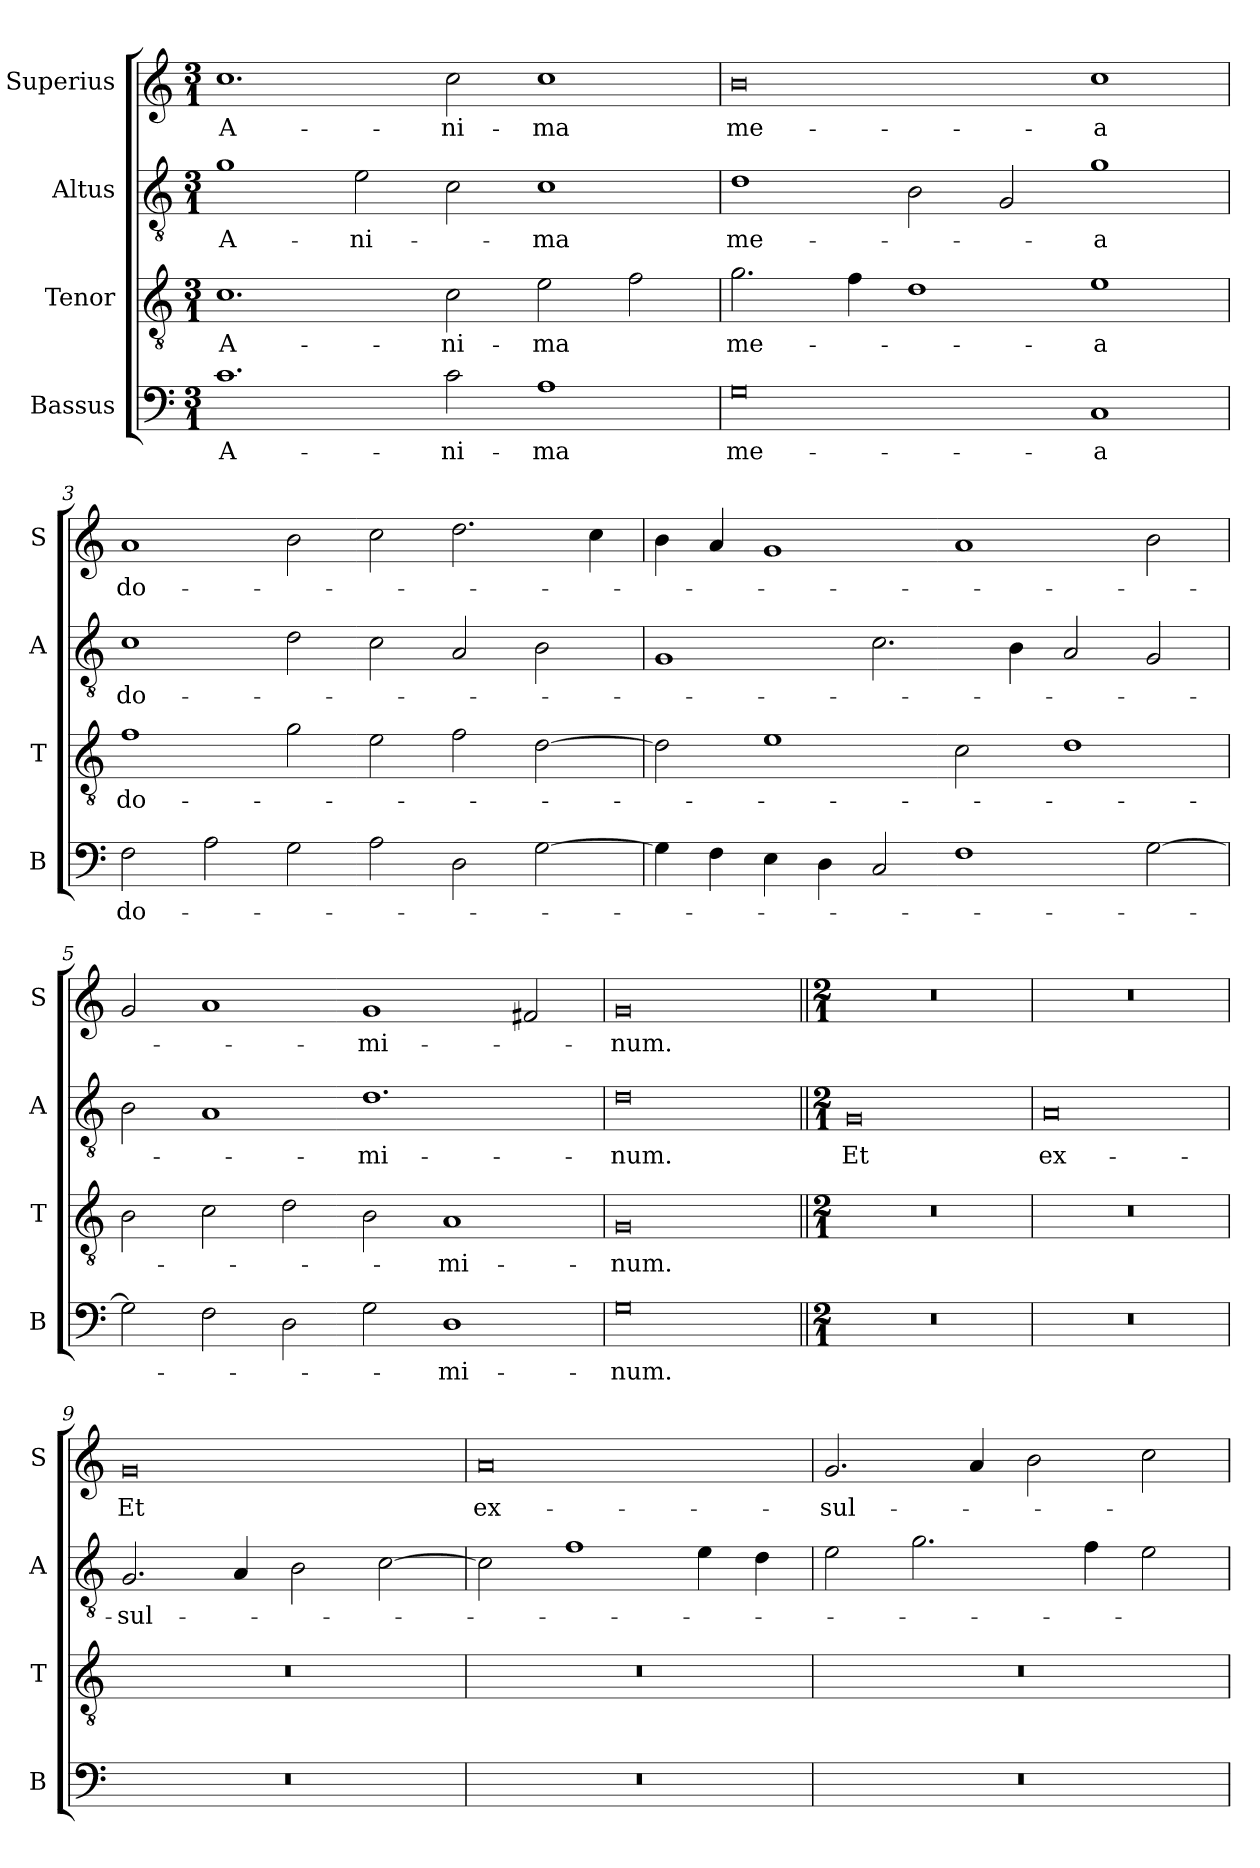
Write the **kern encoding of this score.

**kern	**text	**kern	**text	**kern	**text	**kern	**text
*part4	*part4	*part3	*part3	*part2	*part2	*part1	*part1
*staff4	*staff4	*staff3	*staff3	*staff2	*staff2	*staff1	*staff1
*I"Bassus	*	*I"Tenor	*	*I"Altus	*	*I"Superius	*
*I'B	*	*I'T	*	*I'A	*	*I'S	*
*clefF4	*	*clefGv2	*	*clefGv2	*	*clefG2	*
*k[]	*	*k[]	*	*k[]	*	*k[]	*
*M3/1	*	*M3/1	*	*M3/1	*	*M3/1	*
=1	=1	=1	=1	=1	=1	=1	=1
1.c	A-	1.c	A-	1g	A-	1.cc	A-
.	.	.	.	2e	-ni-	.	.
2c	-ni-	2c	-ni-	2c	.	2cc	-ni-
1A	-ma	2e	-ma	1c	-ma	1cc	-ma
.	.	2f	.	.	.	.	.
=2	=2	=2	=2	=2	=2	=2	=2
0G	me-	2.g	me-	1d	me-	0b	me-
.	.	4f	.	.	.	.	.
.	.	1d	.	2B	.	.	.
.	.	.	.	2G	.	.	.
1C	-a	1e	-a	1g	-a	1cc	-a
=3	=3	=3	=3	=3	=3	=3	=3
2F	do-	1f	do-	1c	do-	1a	do-
2A	.	.	.	.	.	.	.
2G	.	2g	.	2d	.	2b	.
2A	.	2e	.	2c	.	2cc	.
2D	.	2f	.	2A	.	2.dd	.
[2G	.	[2d	.	2B	.	.	.
.	.	.	.	.	.	4cc	.
=4	=4	=4	=4	=4	=4	=4	=4
4G]	.	2d]	.	1G	.	4b	.
4F	.	.	.	.	.	4a	.
4E	.	1e	.	.	.	1g	.
4D	.	.	.	.	.	.	.
2C	.	.	.	2.c	.	.	.
1F	.	2c	.	.	.	1a	.
.	.	.	.	4B	.	.	.
.	.	1d	.	2A	.	.	.
[2G	.	.	.	2G	.	2b	.
=5	=5	=5	=5	=5	=5	=5	=5
2G]	.	2B	.	2B	.	2g	.
2F	.	2c	.	1A	.	1a	.
2D	.	2d	.	.	.	.	.
2G	.	2B	.	1.d	-mi-	1g	-mi-
1D	-mi-	1A	-mi-	.	.	.	.
.	.	.	.	.	.	2f#X	.
=6	=6	=6	=6	=6	=6	=6	=6
0G	-num.	0G	-num.	0d	-num.	0g	-num.
=7||	=7||	=7||	=7||	=7||	=7||	=7||	=7||
*M2/1	*	*M2/1	*	*M2/1	*	*M2/1	*
0r	.	0r	.	0G	Et	0r	.
=8	=8	=8	=8	=8	=8	=8	=8
0r	.	0r	.	0A	ex-	0r	.
=9	=9	=9	=9	=9	=9	=9	=9
0r	.	0r	.	2.G	-sul-	0g	Et
.	.	.	.	4A	.	.	.
.	.	.	.	2B	.	.	.
.	.	.	.	[2c	.	.	.
=10	=10	=10	=10	=10	=10	=10	=10
0r	.	0r	.	2c]	.	0a	ex-
.	.	.	.	1f	.	.	.
.	.	.	.	4e	.	.	.
.	.	.	.	4d	.	.	.
=11	=11	=11	=11	=11	=11	=11	=11
0r	.	0r	.	2e	.	2.g	-sul-
.	.	.	.	2.g	.	.	.
.	.	.	.	.	.	4a	.
.	.	.	.	.	.	2b	.
.	.	.	.	4f	.	.	.
.	.	.	.	2e	.	2cc	.
=	=	=	=	=	=	=	=
*-	*-	*-	*-	*-	*-	*-	*-
